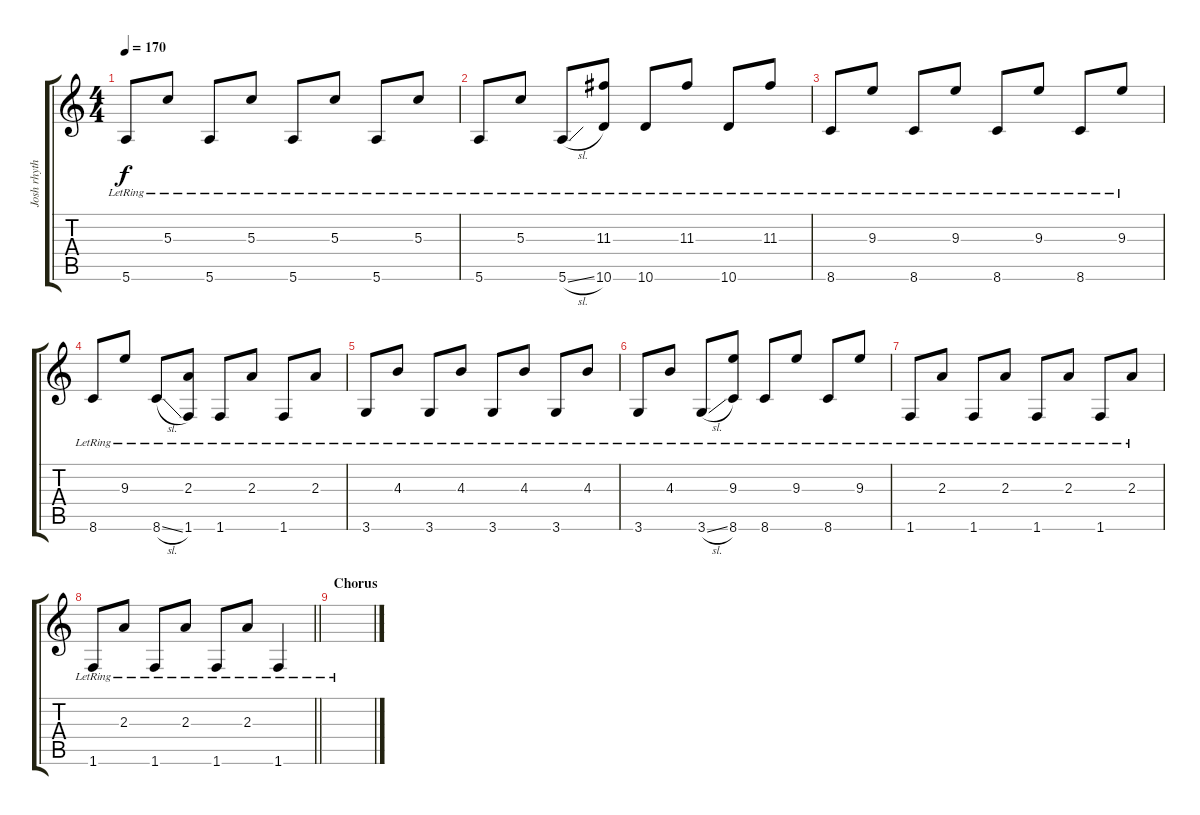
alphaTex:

\track ("Josh rhythm" "Josh rhyth") {instrument electricguitarjazz}
\staff {score tabs}
\tuning (E4 B3 G3 D3 A2 E2) {hide}
\ts (4 4)
\tempo 170
\clef g2
\ks c
5.6{lr}.8{dy f} 5.3{lr}.8 5.6{lr}.8 5.3{lr}.8 5.6{lr}.8 5.3{lr}.8 5.6{lr}.8 5.3{lr}.8 |
5.6{lr}.8 5.3{lr}.8 5.6{sl lr}.8 (11.3{lr} 10.6{lr}).8 10.6{lr}.8 11.3{lr}.8 10.6{lr}.8 11.3{lr}.8 |
8.6{lr}.8 9.3{lr}.8 8.6{lr}.8 9.3{lr}.8 8.6{lr}.8 9.3{lr}.8 8.6{lr}.8 9.3{lr}.8 |
8.6{lr}.8 9.3{lr}.8 8.6{sl lr}.8 (2.3{lr} 1.6{lr}).8 1.6{lr}.8 2.3{lr}.8 1.6{lr}.8 2.3{lr}.8 |
3.6{lr}.8 4.3{lr}.8 3.6{lr}.8 4.3{lr}.8 3.6{lr}.8 4.3{lr}.8 3.6{lr}.8 4.3{lr}.8 |
3.6{lr}.8 4.3{lr}.8 3.6{sl lr}.8 (9.3{lr} 8.6).8 8.6{lr}.8 9.3{lr}.8 8.6{lr}.8 9.3{lr}.8 |
1.6{lr}.8 2.3{lr}.8 1.6{lr}.8 2.3{lr}.8 1.6{lr}.8 2.3{lr}.8 1.6{lr}.8 2.3{lr}.8 |
\barLineRight lightlight
1.6{lr}.8 2.3{lr}.8 1.6{lr}.8 2.3{lr}.8 1.6{lr}.8 2.3{lr}.8 1.6{lr}.4 |
\section ("" "Chorus")
